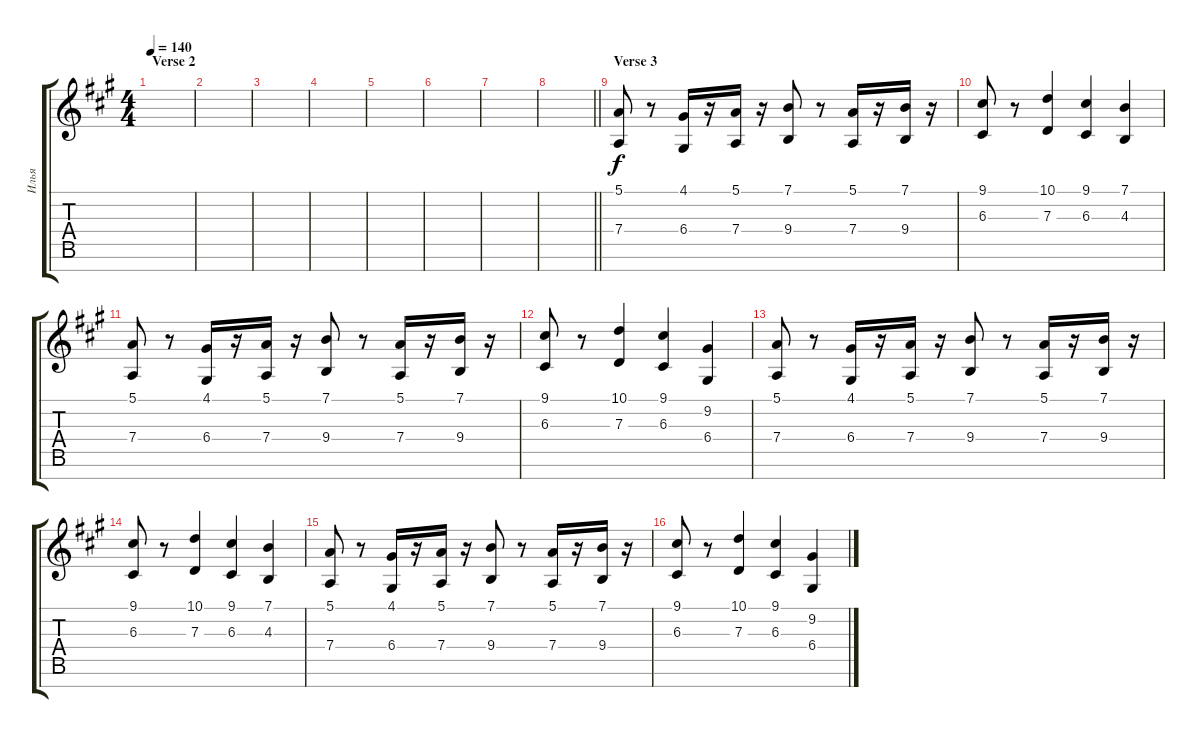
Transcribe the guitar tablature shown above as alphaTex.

\track ("Илья" "Илья") {instrument stringensemble1}
\staff {score tabs}
\tuning (E4 B3 G3 D3 A2 E2 B1) {hide}
\ts (4 4)
\section ("" "Verse 2")
\tempo 140
\clef g2
\ks f#minor
|
|
|
|
|
|
|
\barLineRight lightlight
|
\section ("" "Verse 3")
(5.1 7.4).8 r.8 (4.1 6.4).16 r.16 (5.1 7.4).16 r.16 (7.1 9.4).8 r.8 (5.1 7.4).16 r.16 (7.1 9.4).16 r.16 |
(9.1 6.3).8 r.8 (10.1 7.3).4 (9.1 6.3).4 (7.1 4.3).4 |
(5.1 7.4).8 r.8 (4.1 6.4).16 r.16 (5.1 7.4).16 r.16 (7.1 9.4).8 r.8 (5.1 7.4).16 r.16 (7.1 9.4).16 r.16 |
(9.1 6.3).8 r.8 (10.1 7.3).4 (9.1 6.3).4 (9.2 6.4).4 |
(5.1 7.4).8 r.8 (4.1 6.4).16 r.16 (5.1 7.4).16 r.16 (7.1 9.4).8 r.8 (5.1 7.4).16 r.16 (7.1 9.4).16 r.16 |
(9.1 6.3).8 r.8 (10.1 7.3).4 (9.1 6.3).4 (7.1 4.3).4 |
(5.1 7.4).8 r.8 (4.1 6.4).16 r.16 (5.1 7.4).16 r.16 (7.1 9.4).8 r.8 (5.1 7.4).16 r.16 (7.1 9.4).16 r.16 |
(9.1 6.3).8 r.8 (10.1 7.3).4 (9.1 6.3).4 (9.2 6.4).4
